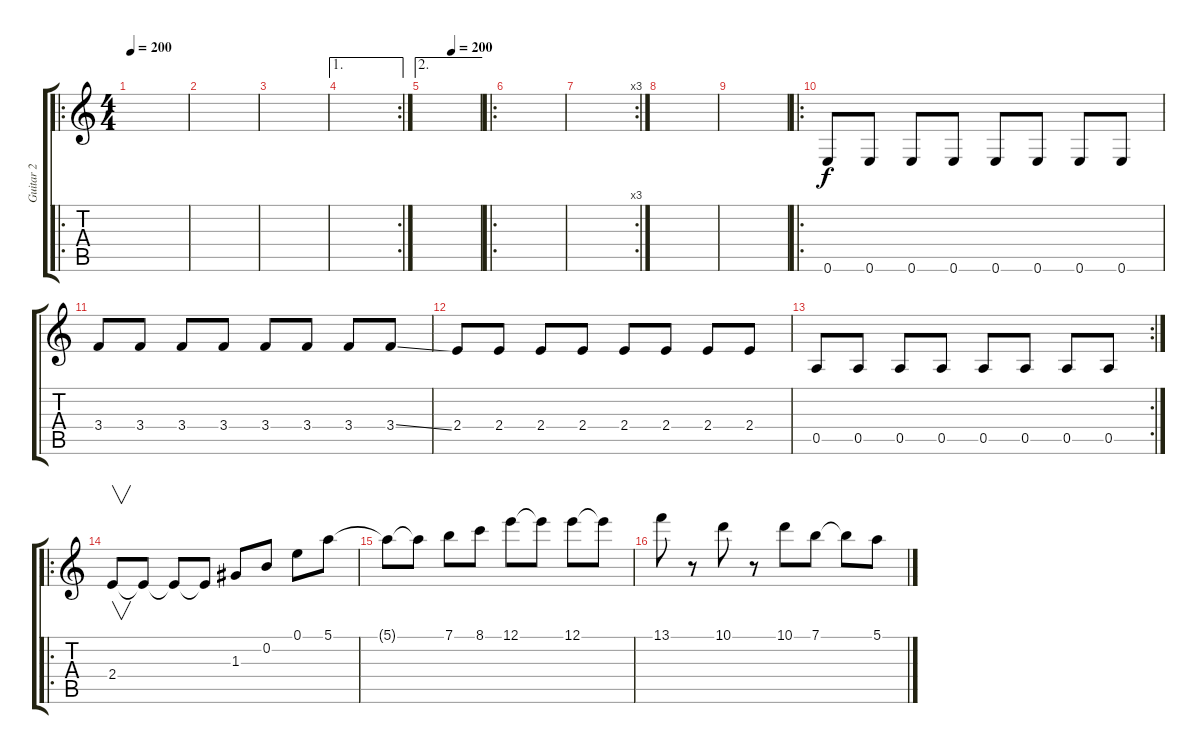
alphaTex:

\track ("Guitar 2" "Guitar 2") {instrument overdrivenguitar}
\staff {score tabs}
\tuning (E4 B3 G3 D3 A2 E2) {hide}
\ro
\ts (4 4)
\tempo 200
\tempo 140
\tempo 200
\clef g2
\ks c
|
|
|
\ae 1
\rc 2
|
\ae 2
\tempo (200 0.5)
|
\ro
|
\rc 3
|
|
|
\ro
0.6.8{balance 0} 0.6.8 0.6.8 0.6.8 0.6.8 0.6.8 0.6.8 0.6.8 |
3.4.8 3.4.8 3.4.8 3.4.8 3.4.8 3.4.8 3.4.8 3.4{ss}.8 |
2.4.8 2.4.8 2.4.8 2.4.8 2.4.8 2.4.8 2.4.8 2.4.8 |
\rc 2
0.5.8 0.5.8 0.5.8 0.5.8 0.5.8 0.5.8 0.5.8 0.5.8 |
\ro
2.4.8{v volume 16 balance 8 instrument overdrivenguitar} 2.4{t}.8 2.4{t}.8 2.4{t}.8 1.3.8 0.2.8 0.1.8 5.1.8 |
5.1{t}.8 5.1{t}.8 7.1.8 8.1.8 12.1.8 12.1{t}.8 12.1.8 12.1{t}.8 |
13.1.8 r.8 10.1.8 r.8 10.1.8 7.1.8 7.1{t}.8 5.1.8
